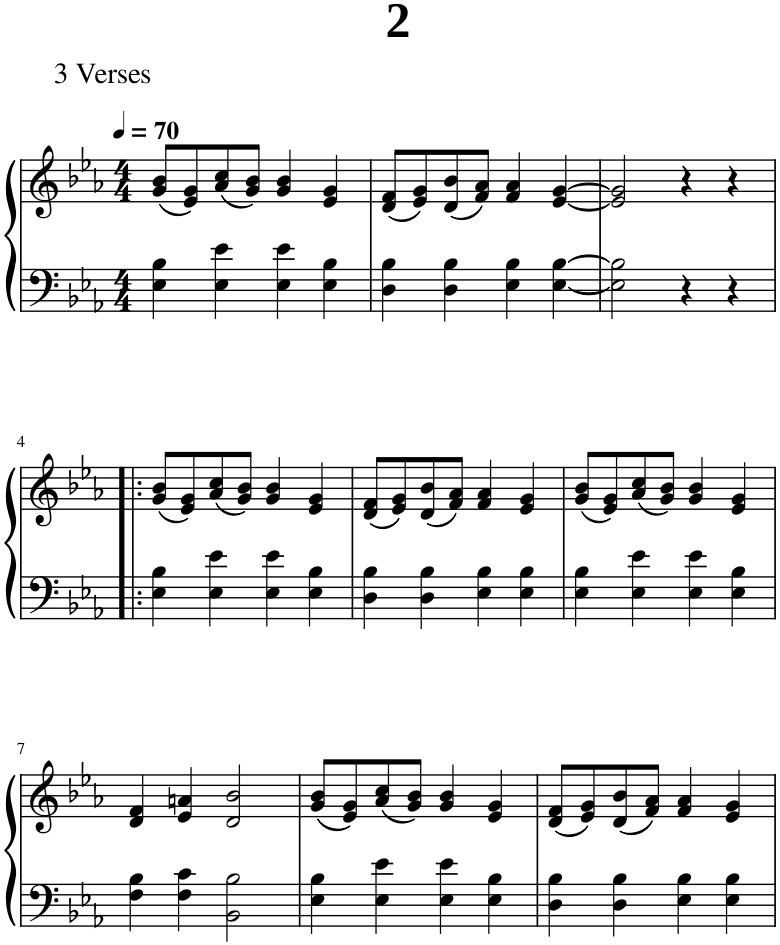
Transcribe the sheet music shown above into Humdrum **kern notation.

**kern	**kern
*part1	*part1
*staff2	*staff1
*I"Piano	*
*I'Pno.	*
*clefF4	*clefG2
*k[b-e-a-]	*k[b-e-a-]
*M4/4	*M4/4
*MM70	*MM70
=1	=1
4E-\ 4B-\	(8g/ 8b-/L
.	8e-/ 8g/)
4E-\ 4e-\	(8a-/ 8cc/
.	8g/ 8b-/J)
4E-\ 4e-\	4g/ 4b-/
4E-\ 4B-\	4e-/ 4g/
=2	=2
4D\ 4B-\	(8d/ 8f/L
.	8e-/ 8g/)
4D\ 4B-\	(8d/ 8b-/
.	8f/ 8a-/J)
4E-\ 4B-\	4f/ 4a-/
[4E-\ [4B-\	[4e-/ [4g/
=3	=3
2E-\] 2B-\]	2e-/] 2g/]
4r	4r
4r	4r
!!LO:LB:g=z
=4!|:	=4!|:
4E-\ 4B-\	(8g/ 8b-/L
.	8e-/ 8g/)
4E-\ 4e-\	(8a-/ 8cc/
.	8g/ 8b-/J)
4E-\ 4e-\	4g/ 4b-/
4E-\ 4B-\	4e-/ 4g/
=5	=5
4D\ 4B-\	(8d/ 8f/L
.	8e-/ 8g/)
4D\ 4B-\	(8d/ 8b-/
.	8f/ 8a-/J)
4E-\ 4B-\	4f/ 4a-/
4E-\ 4B-\	4e-/ 4g/
=6	=6
4E-\ 4B-\	(8g/ 8b-/L
.	8e-/ 8g/)
4E-\ 4e-\	(8a-/ 8cc/
.	8g/ 8b-/J)
4E-\ 4e-\	4g/ 4b-/
4E-\ 4B-\	4e-/ 4g/
!!LO:LB:g=z
=7	=7
4F\ 4B-\	4d/ 4f/
4F\ 4c\	4e-/ 4an/
2BB-\ 2B-\	2d/ 2b-/
=8	=8
4E-\ 4B-\	(8g/ 8b-/L
.	8e-/ 8g/)
4E-\ 4e-\	(8a-/ 8cc/
.	8g/ 8b-/J)
4E-\ 4e-\	4g/ 4b-/
4E-\ 4B-\	4e-/ 4g/
=9	=9
4D\ 4B-\	(8d/ 8f/L
.	8e-/ 8g/)
4D\ 4B-\	(8d/ 8b-/
.	8f/ 8a-/J)
4E-\ 4B-\	4f/ 4a-/
4E-\ 4B-\	4e-/ 4g/
=	=
*-	*-
